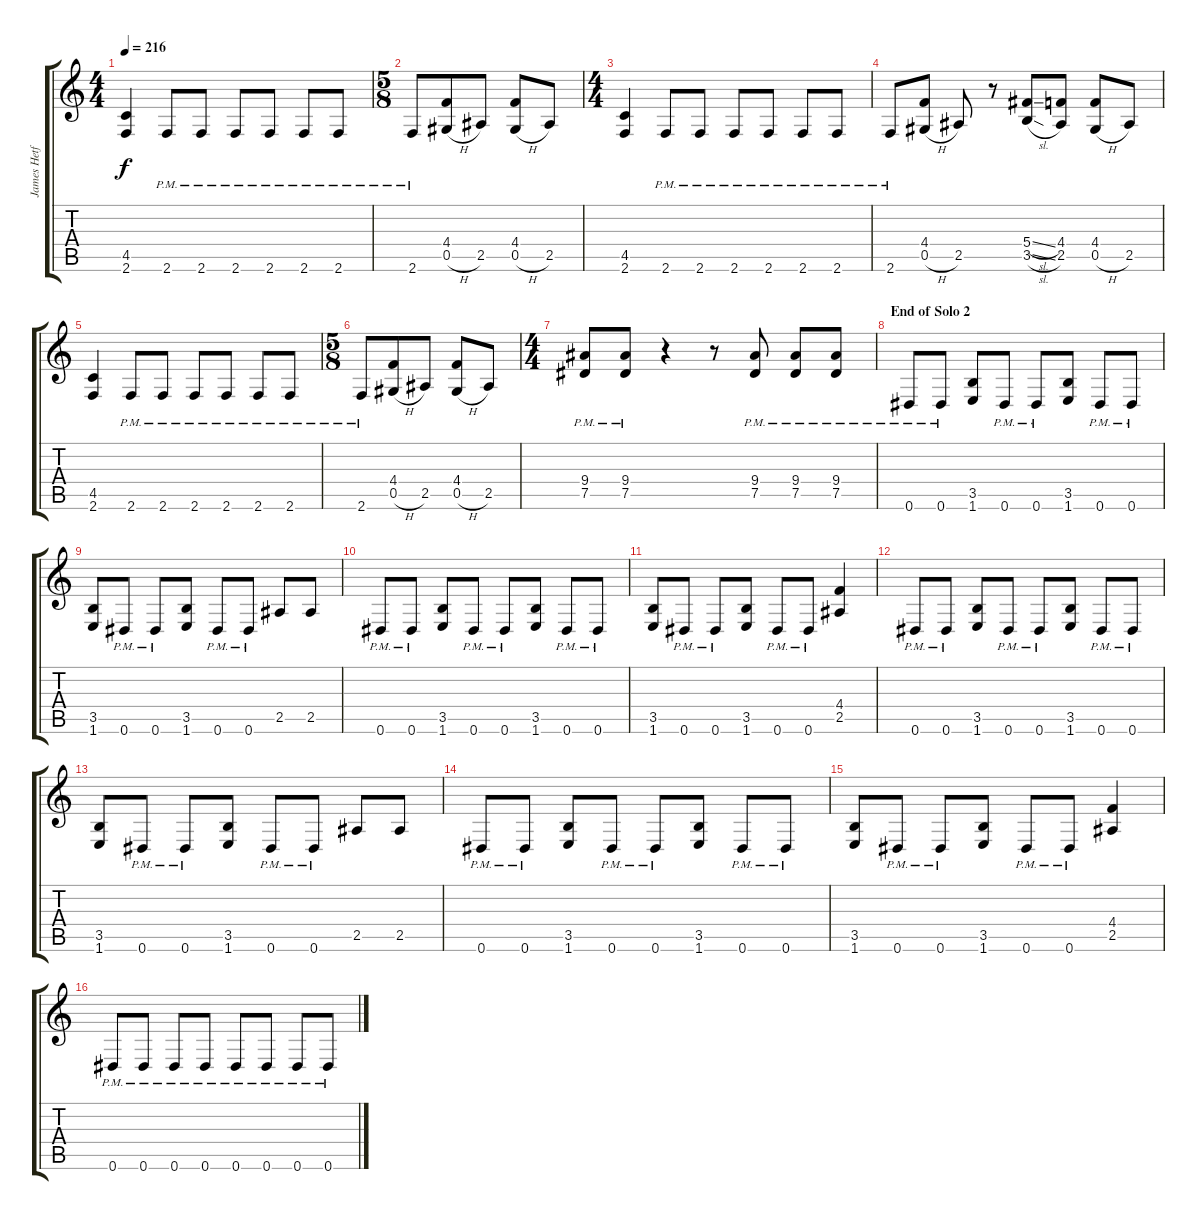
\track ("James Hetfield (Distortion Guitar)" "James Hetf") {instrument distortionguitar}
\staff {score tabs}
\tuning (Eb4 Bb3 Gb3 Db3 Ab2 Eb2) {hide}
\ts (4 4)
\tempo 216
\clef g2
\ks c
(4.5 2.6).4{dy f} 2.6{pm}.8 2.6{pm}.8 2.6{pm}.8 2.6{pm}.8 2.6{pm}.8 2.6{pm}.8 |
\ts (5 8)
2.6{pm}.8 (4.4 0.5{h}).8 2.5.8 (4.4 0.5{h}).8 2.5.8 |
\ts (4 4)
(4.5 2.6).4 2.6{pm}.8 2.6{pm}.8 2.6{pm}.8 2.6{pm}.8 2.6{pm}.8 2.6{pm}.8 |
2.6{pm}.8 (4.4 0.5{h}).8 2.5.8 r.8 (5.4{sl} 3.5{sl}).8 (4.4 2.5).8 (4.4 0.5{h}).8 2.5.8 |
(4.5 2.6).4 2.6{pm}.8 2.6{pm}.8 2.6{pm}.8 2.6{pm}.8 2.6{pm}.8 2.6{pm}.8 |
\ts (5 8)
2.6{pm}.8 (4.4 0.5{h}).8 2.5.8 (4.4 0.5{h}).8 2.5.8 |
\ts (4 4)
(9.4{pm} 7.5{pm}).8 (9.4{pm} 7.5{pm}).8 r.4 r.8 (9.4{pm} 7.5{pm}).8 (9.4{pm} 7.5{pm}).8 (9.4{pm} 7.5{pm}).8 |
\section ("" "End of Solo 2")
0.6{pm}.8 0.6{pm}.8 (3.5 1.6).8 0.6{pm}.8 0.6{pm}.8 (3.5 1.6).8 0.6{pm}.8 0.6{pm}.8 |
(3.5 1.6).8 0.6{pm}.8 0.6{pm}.8 (3.5 1.6).8 0.6{pm}.8 0.6{pm}.8 2.5.8 2.5.8 |
0.6{pm}.8 0.6{pm}.8 (3.5 1.6).8 0.6{pm}.8 0.6{pm}.8 (3.5 1.6).8 0.6{pm}.8 0.6{pm}.8 |
(3.5 1.6).8 0.6{pm}.8 0.6{pm}.8 (3.5 1.6).8 0.6{pm}.8 0.6{pm}.8 (4.4 2.5).4 |
0.6{pm}.8 0.6{pm}.8 (3.5 1.6).8 0.6{pm}.8 0.6{pm}.8 (3.5 1.6).8 0.6{pm}.8 0.6{pm}.8 |
(3.5 1.6).8 0.6{pm}.8 0.6{pm}.8 (3.5 1.6).8 0.6{pm}.8 0.6{pm}.8 2.5.8 2.5.8 |
0.6{pm}.8 0.6{pm}.8 (3.5 1.6).8 0.6{pm}.8 0.6{pm}.8 (3.5 1.6).8 0.6{pm}.8 0.6{pm}.8 |
(3.5 1.6).8 0.6{pm}.8 0.6{pm}.8 (3.5 1.6).8 0.6{pm}.8 0.6{pm}.8 (4.4 2.5).4 |
0.6{pm}.8 0.6{pm}.8 0.6{pm}.8 0.6{pm}.8 0.6{pm}.8 0.6{pm}.8 0.6{pm}.8 0.6{pm}.8
